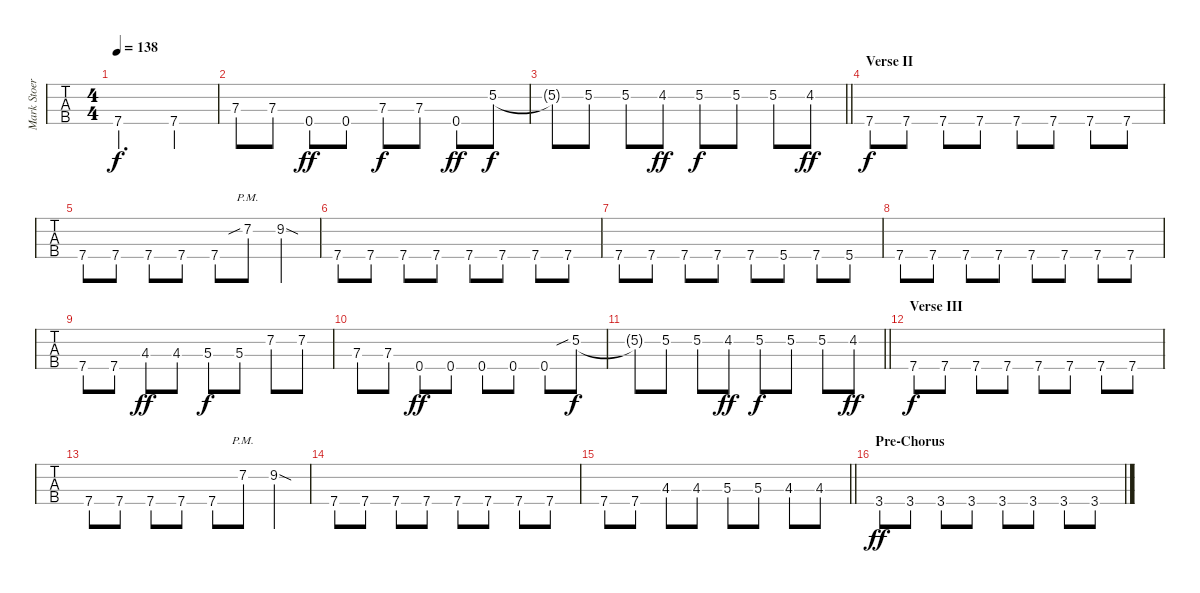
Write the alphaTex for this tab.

\track ("Mark Stoermer's bass" "Mark Stoer") {instrument electricbassfinger}
\staff {tabs}
\tuning (Gb2 Db2 Ab1 Eb1) {hide}
\ts (4 4)
\tempo 138
\clef f4
\ks c
7.4{t}.2{d dy f} 7.4.4 |
7.3.8 7.3.8 0.4.8{dy ff} 0.4.8 7.3.8{dy f} 7.3.8 0.4.8{dy ff} 5.2.8{dy f} |
\barLineRight lightlight
5.2{t}.8 5.2.8 5.2.8 4.2.8{dy ff} 5.2.8{dy f} 5.2.8 5.2.8 4.2.8{dy ff} |
\section ("" "Verse II")
7.4.8{dy f} 7.4.8 7.4.8 7.4.8 7.4.8 7.4.8 7.4.8 7.4.8 |
7.4.8 7.4.8 7.4.8 7.4.8 7.4.8 7.2{sib pm}.8 9.2{sod}.4 |
7.4.8 7.4.8 7.4.8 7.4.8 7.4.8 7.4.8 7.4.8 7.4.8 |
7.4.8 7.4.8 7.4.8 7.4.8 7.4.8 5.4.8 7.4.8 5.4.8 |
7.4.8 7.4.8 7.4.8 7.4.8 7.4.8 7.4.8 7.4.8 7.4.8 |
7.4.8 7.4.8 4.3.8{dy ff} 4.3.8 5.3.8{dy f} 5.3.8 7.2.8 7.2.8 |
7.3.8 7.3.8 0.4.8{dy ff} 0.4.8 0.4.8 0.4.8 0.4.8 5.2{sib}.8{dy f} |
\barLineRight lightlight
5.2{t}.8 5.2.8 5.2.8 4.2.8{dy ff} 5.2.8{dy f} 5.2.8 5.2.8 4.2.8{dy ff} |
\section ("" "Verse III")
7.4.8{dy f} 7.4.8 7.4.8 7.4.8 7.4.8 7.4.8 7.4.8 7.4.8 |
7.4.8 7.4.8 7.4.8 7.4.8 7.4.8 7.2{pm}.8 9.2{sod}.4 |
7.4.8 7.4.8 7.4.8 7.4.8 7.4.8 7.4.8 7.4.8 7.4.8 |
\barLineRight lightlight
7.4.8 7.4.8 4.3.8 4.3.8 5.3.8 5.3.8 4.3.8 4.3.8 |
\section ("" "Pre-Chorus ")
3.4.8{dy ff} 3.4.8 3.4.8 3.4.8 3.4.8 3.4.8 3.4.8 3.4.8
